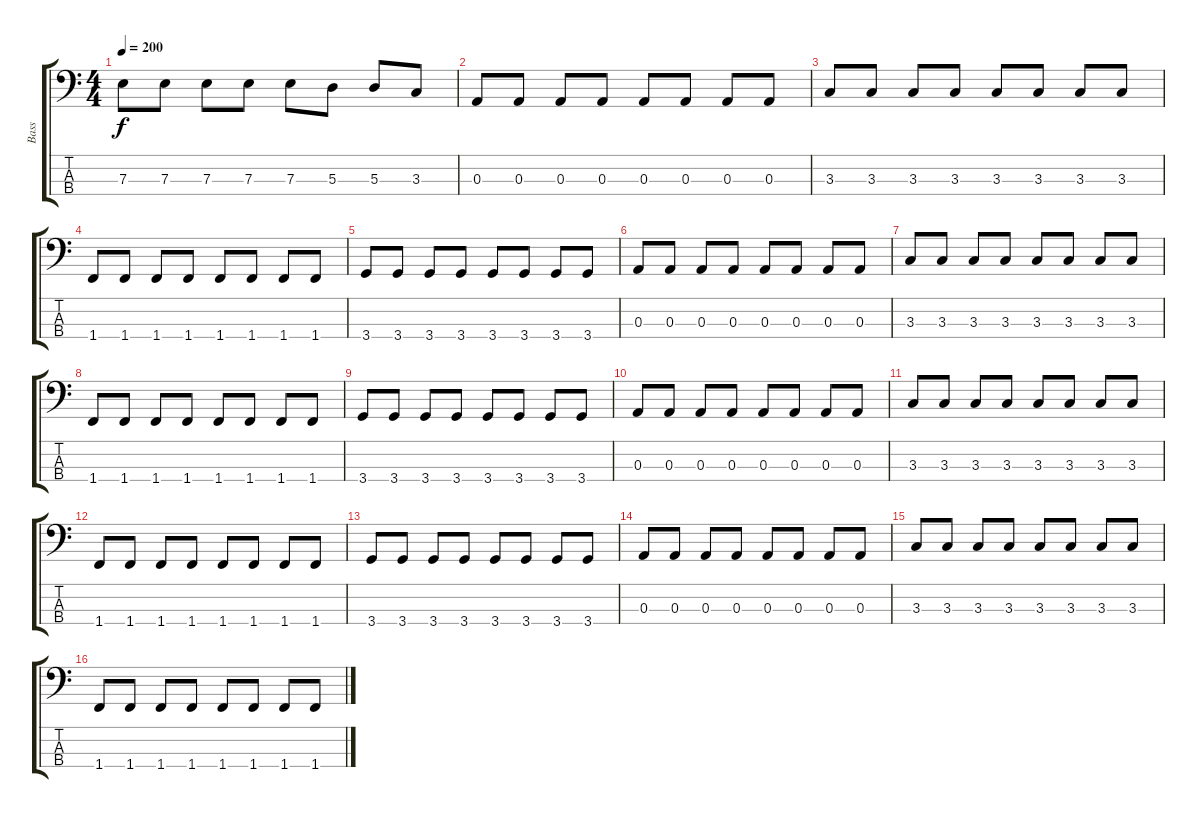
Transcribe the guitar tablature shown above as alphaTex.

\track ("Bass" "Bass") {instrument electricbasspick}
\staff {score tabs}
\tuning (G2 D2 A1 E1) {hide}
\ts (4 4)
\tempo 200
\clef f4
\ks c
7.3.8{dy f} 7.3.8 7.3.8 7.3.8 7.3.8 5.3.8 5.3.8 3.3.8 |
0.3.8 0.3.8 0.3.8 0.3.8 0.3.8 0.3.8 0.3.8 0.3.8 |
3.3.8 3.3.8 3.3.8 3.3.8 3.3.8 3.3.8 3.3.8 3.3.8 |
1.4.8 1.4.8 1.4.8 1.4.8 1.4.8 1.4.8 1.4.8 1.4.8 |
3.4.8 3.4.8 3.4.8 3.4.8 3.4.8 3.4.8 3.4.8 3.4.8 |
0.3.8 0.3.8 0.3.8 0.3.8 0.3.8 0.3.8 0.3.8 0.3.8 |
3.3.8 3.3.8 3.3.8 3.3.8 3.3.8 3.3.8 3.3.8 3.3.8 |
1.4.8 1.4.8 1.4.8 1.4.8 1.4.8 1.4.8 1.4.8 1.4.8 |
3.4.8 3.4.8 3.4.8 3.4.8 3.4.8 3.4.8 3.4.8 3.4.8 |
0.3.8 0.3.8 0.3.8 0.3.8 0.3.8 0.3.8 0.3.8 0.3.8 |
3.3.8 3.3.8 3.3.8 3.3.8 3.3.8 3.3.8 3.3.8 3.3.8 |
1.4.8 1.4.8 1.4.8 1.4.8 1.4.8 1.4.8 1.4.8 1.4.8 |
3.4.8 3.4.8 3.4.8 3.4.8 3.4.8 3.4.8 3.4.8 3.4.8 |
0.3.8 0.3.8 0.3.8 0.3.8 0.3.8 0.3.8 0.3.8 0.3.8 |
3.3.8 3.3.8 3.3.8 3.3.8 3.3.8 3.3.8 3.3.8 3.3.8 |
1.4.8 1.4.8 1.4.8 1.4.8 1.4.8 1.4.8 1.4.8 1.4.8
